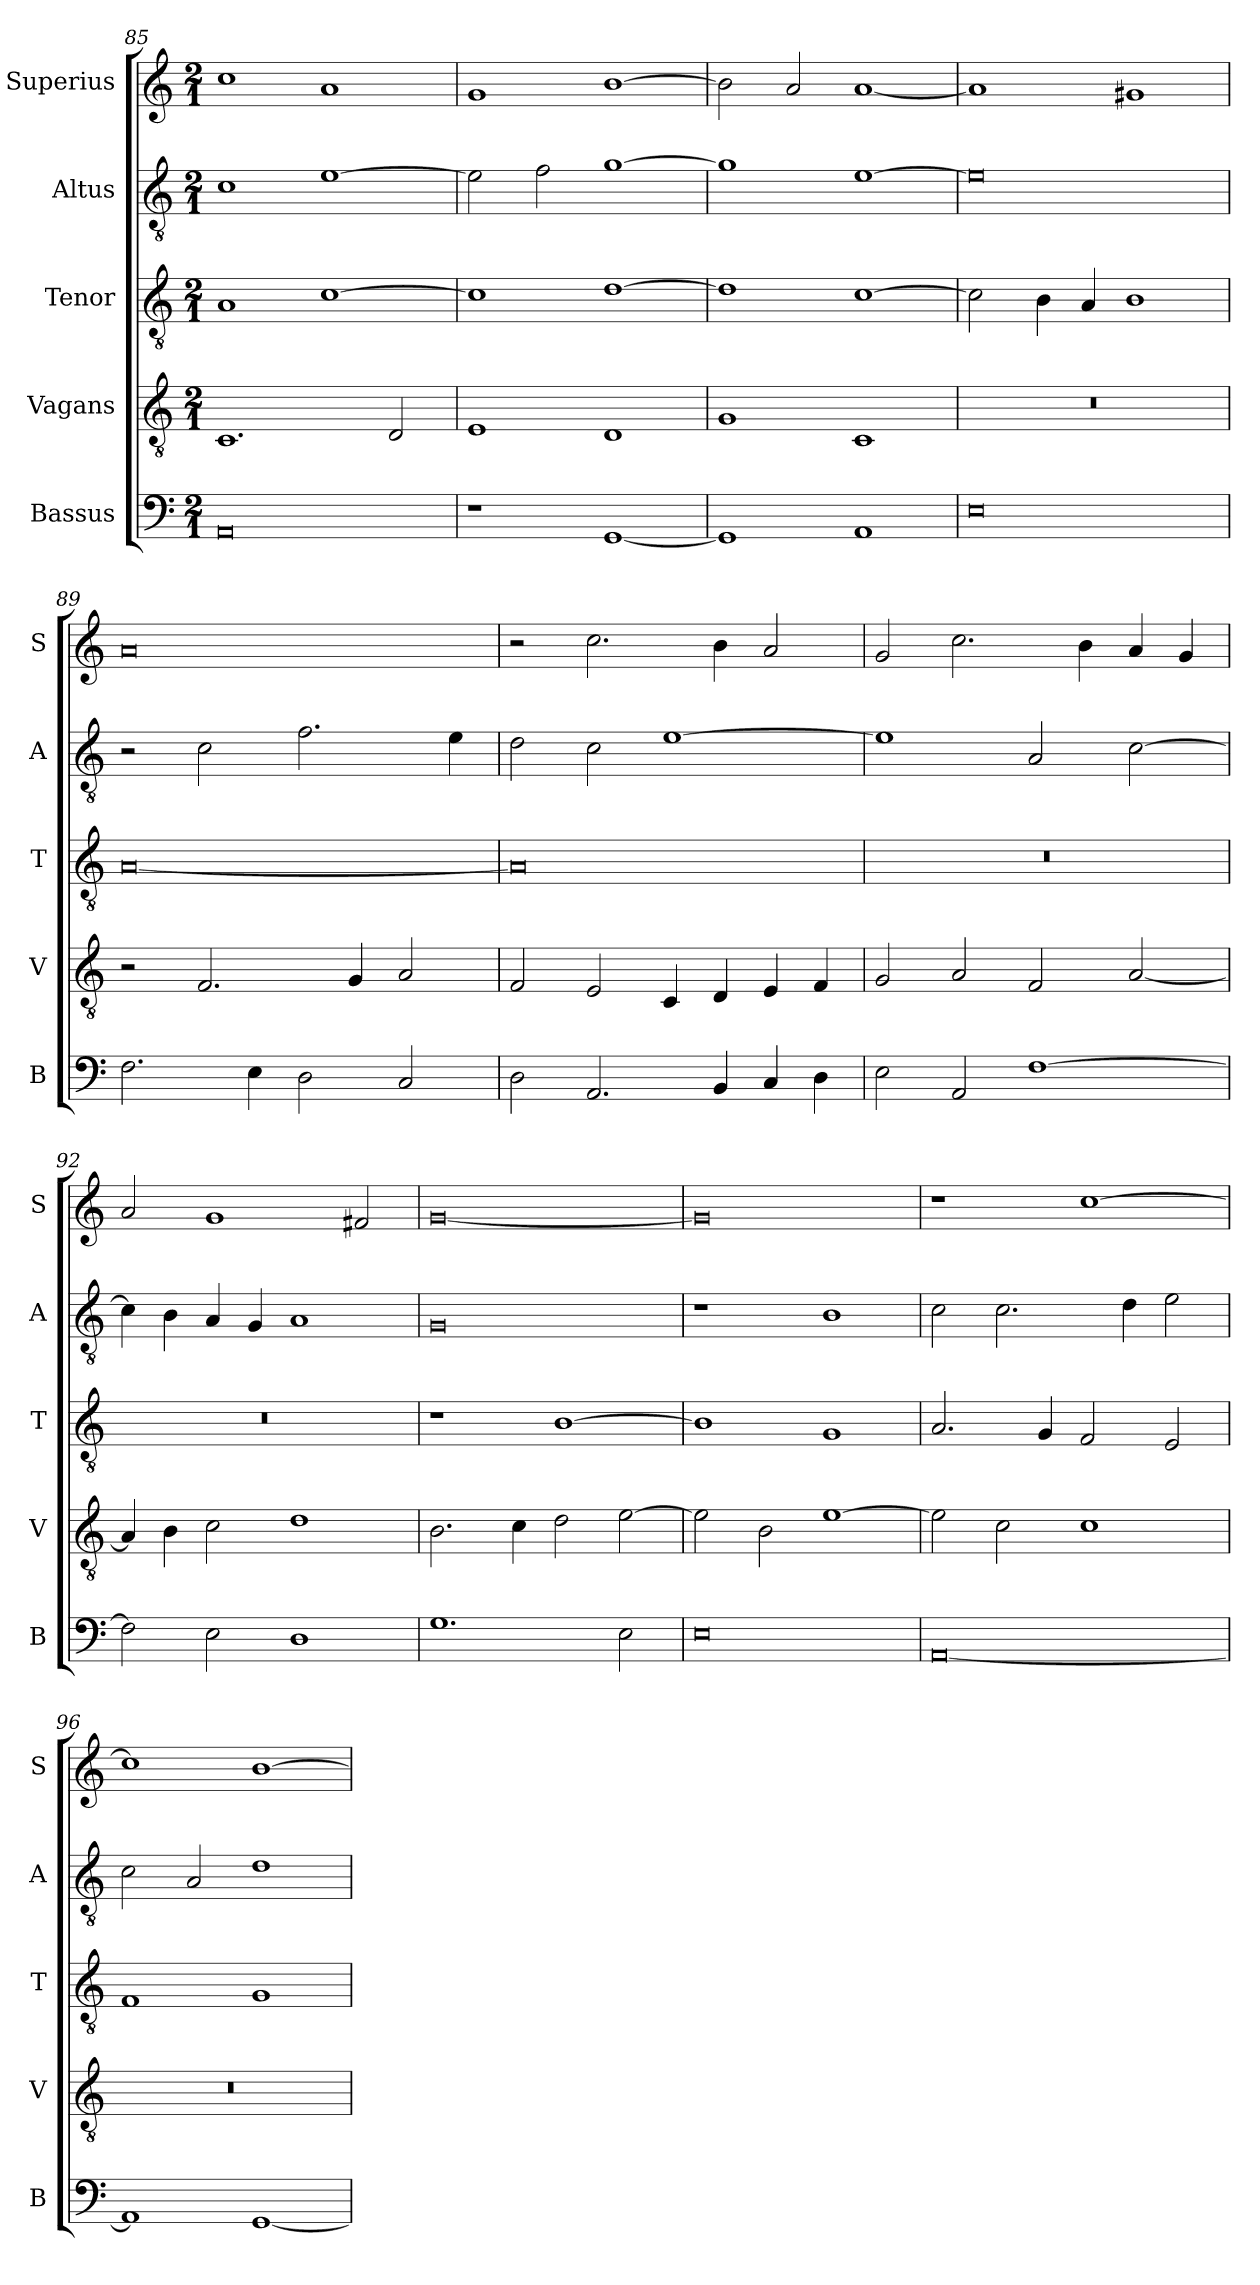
**kern	**kern	**kern	**kern	**kern
*part5	*part4	*part3	*part2	*part1
*staff5	*staff4	*staff3	*staff2	*staff1
*I"Bassus	*I"Vagans	*I"Tenor	*I"Altus	*I"Superius
*I'B	*I'V	*I'T	*I'A	*I'S
*clefF4	*clefGv2	*clefGv2	*clefGv2	*clefG2
*k[]	*k[]	*k[]	*k[]	*k[]
*M2/1	*M2/1	*M2/1	*M2/1	*M2/1
=85	=85	=85	=85	=85
0AA	1.C	1A	1c	1cc
.	.	[1c	[1e	1a
.	2D/	.	.	.
=86	=86	=86	=86	=86
1r	1E	1c]	2e\]	1g
.	.	.	2f\	.
[1GG	1D	[1d	[1g	[1b
=87	=87	=87	=87	=87
1GG]	1G	1d]	1g]	2b\]
.	.	.	.	2a/
1AA	1C	[1c	[1e	[1a
=88	=88	=88	=88	=88
0E	0r	2c\]	0e]	1a]
.	.	4B\	.	.
.	.	4A/	.	.
.	.	1B	.	1g#X
=89	=89	=89	=89	=89
2.F\	2r	[0A	2r	0a
.	2.F/	.	2c\	.
4E\	.	.	.	.
2D\	.	.	2.f\	.
.	4G/	.	.	.
2C/	2A/	.	.	.
.	.	.	4e\	.
=90	=90	=90	=90	=90
2D\	2F/	0A]	2d\	2r
2.AA/	2E/	.	2c\	2.cc\
.	4C/	.	[1e	.
4BB/	4D/	.	.	4b\
4C/	4E/	.	.	2a/
4D\	4F/	.	.	.
=91	=91	=91	=91	=91
2E\	2G/	0r	1e]	2g/
2AA/	2A/	.	.	2.cc\
[1F	2F/	.	2A/	.
.	.	.	.	4b\
.	[2A/	.	[2c\	4a/
.	.	.	.	4g/
=92	=92	=92	=92	=92
2F\]	4A/]	0r	4c\]	2a/
.	4B\	.	4B\	.
2E\	2c\	.	4A/	1g
.	.	.	4G/	.
1D	1d	.	1A	.
.	.	.	.	2f#X/
=93	=93	=93	=93	=93
1.G	2.B\	1r	0G	[0g
.	4c\	.	.	.
.	2d\	[1B	.	.
2E\	[2e\	.	.	.
=94	=94	=94	=94	=94
0E	2e\]	1B]	1r	0g]
.	2B\	.	.	.
.	[1e	1G	1B	.
=95	=95	=95	=95	=95
[0AA	2e\]	2.A/	2c\	1r
.	2c\	.	2.c\	.
.	.	4G/	.	.
.	1c	2F/	.	[1cc
.	.	.	4d\	.
.	.	2E/	2e\	.
=96	=96	=96	=96	=96
1AA]	0r	1F	2c\	1cc]
.	.	.	2A/	.
[1GG	.	1G	1d	[1b
=	=	=	=	=
*-	*-	*-	*-	*-
